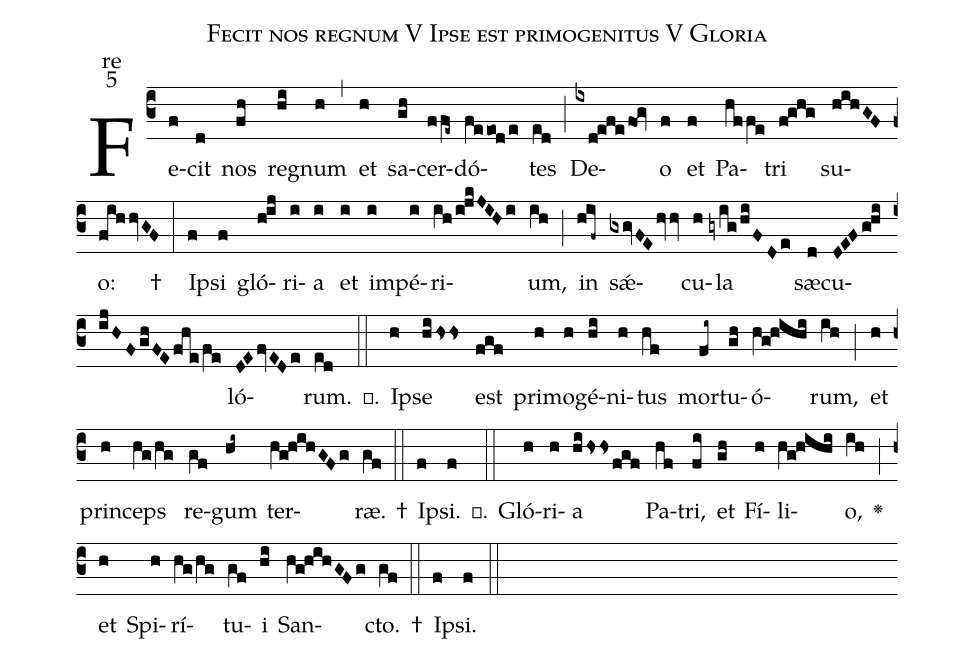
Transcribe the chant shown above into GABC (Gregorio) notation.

name:Fecit nos regnum V Ipse est primogenitus V Gloria;
office-part:re;
mode:5;
%%
(c3)Fe(f)cit(d) nos(fh) re(hi)gnum(h) (,) et(h) sa(gh)cer(ffe~)dó(fe/eo<de)tes(ed) (;) De(ixd!efe/fog)o(f) et(f) Pa(hffe)tri(f!ghg) su(hihGF)o:(fihhvGF) †(:) I(f)psi(f) gló(hij)ri(i)a(i) et(i) im(i)pé(i)ri(ih/ijkJIHi)um,(ih) (;) in(hif~) sǽ(gxgvFEhvhv)cu(h)la(gyig/hiFDe) sæ(d)cu(DEFghiijHFghFEfhe/fe)ló(DEfvEDe)rum.(ed)
℣.(::) I(h)pse(hi/hshs) est(fgf) pri(h)mo(h)gé(hi)ni(h)tus(hf) mor(fi~)tu(gh)ó(hg!hihi)rum,(ih) (;) et(h) prin(h)ceps(hg/hg) re(gf)gum(hi~) ter(hg!hihGFg)ræ.(gf) †(::) I(f)psi.(f)  ℣.(::) Gló(h)ri(h)a(hi/hshsfgf) Pa(hf)tri,(fi) et(gh) Fí(h)li(hg!hihi)o,(ih) <v>\greheightstar</v>(;) et(h) Spi(h)rí(hg/hg)tu(gf)i(hi) San(hg!hihGFg)cto.(gf) †(::) I(f)psi.(f) (::)
